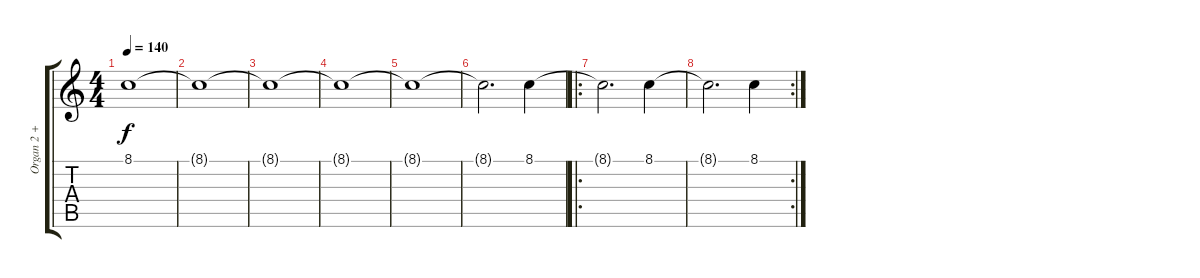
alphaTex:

\track ("Organ 2 + Piano 2" "Organ 2 + ") {instrument percussiveorgan}
\staff {score tabs}
\tuning (E4 B3 G3 D3 A2 E2) {hide}
\ts (4 4)
\tempo 140
\clef g2
\ks c
8.1{t}.1{dy f} |
8.1{t}.1 |
8.1{t}.1 |
8.1{t}.1 |
8.1{t}.1 |
8.1{t}.2{d} 8.1.4 |
\ro
8.1{t}.2{d} 8.1.4 |
\rc 2
8.1{t}.2{d} 8.1.4
